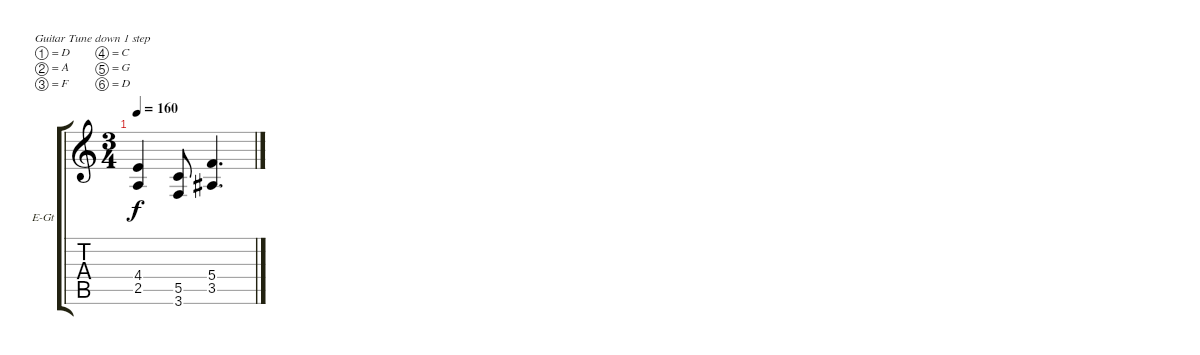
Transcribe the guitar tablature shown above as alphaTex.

\bracketExtendMode groupsimilarinstruments
\firstSystemTrackNameOrientation horizontal
\otherSystemsTrackNameOrientation horizontal
\track ("Rhythm" "E-Gt") {instrument distortionguitar}
\staff {score tabs}
\tuning (D4 A3 F3 C3 G2 D2)
\ts (3 4)
\tempo 160
\clef g2
\ks c
(4.4 2.5).4{dy f} (5.5 3.6).8 (5.4 3.5).4{d}
